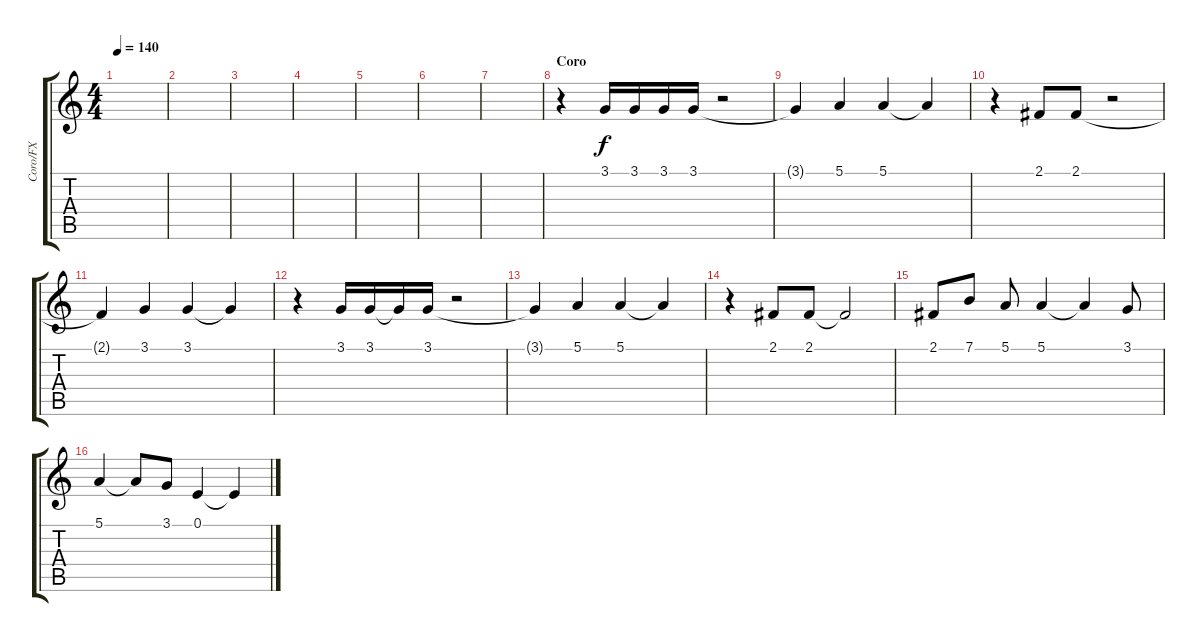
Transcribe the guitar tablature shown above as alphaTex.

\track ("Coro/FX" "Coro/FX") {instrument choiraahs}
\staff {score tabs}
\tuning (E4 B3 G3 D3 A2 E2) {hide}
\ts (4 4)
\tempo 140
\clef g2
\ks c
|
|
|
|
|
|
|
\section ("" "Coro")
r.4 3.1.16 3.1.16 3.1.16 3.1.16 r.2 |
3.1{t}.4 5.1.4 5.1.4 5.1{t}.4 |
r.4 2.1.8 2.1.8 r.2 |
2.1{t}.4 3.1.4 3.1.4 3.1{t}.4 |
r.4 3.1.16 3.1.16 3.1{t}.16 3.1.16 r.2 |
3.1{t}.4 5.1.4 5.1.4 5.1{t}.4 |
r.4 2.1.8 2.1.8 2.1{t}.2 |
2.1.8 7.1.8 5.1.8 5.1.4 5.1{t}.4 3.1.8 |
5.1.4 5.1{t}.8 3.1.8 0.1.4 0.1{t}.4
